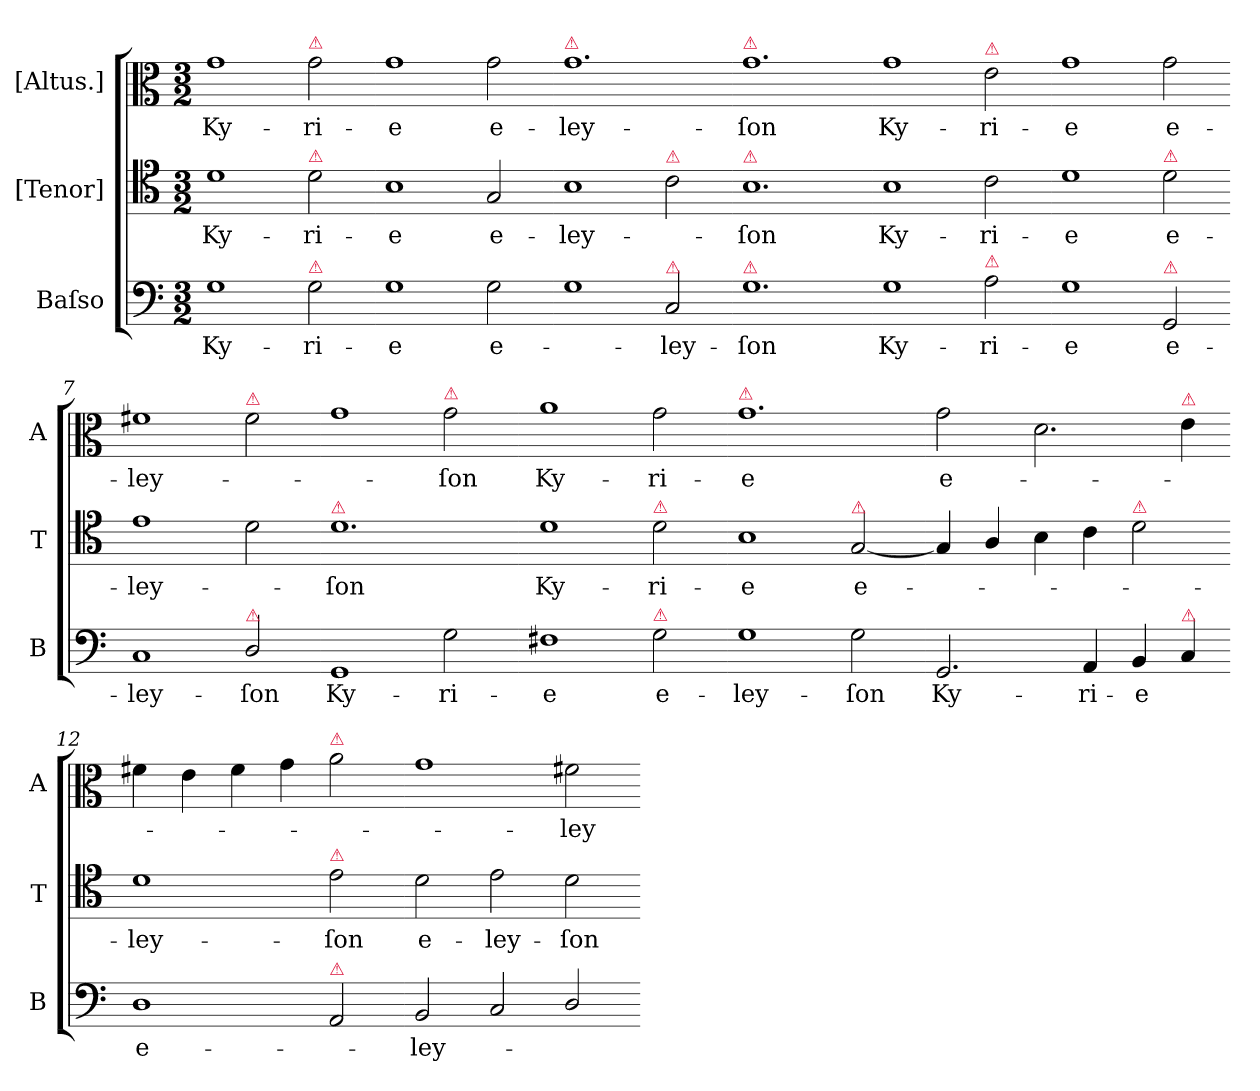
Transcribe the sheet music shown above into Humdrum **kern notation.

**kern	**text	**kern	**text	**kern	**text
*part3	*part3	*part2	*part2	*part1	*part1
*staff3	*staff3	*staff2	*staff2	*staff1	*staff1
*I"Baſso	*	*I"[Tenor]	*	*I"[Altus.]	*
*I'B	*	*I'T	*	*I'A	*
*clefF4	*	*clefC4	*	*clefC3	*
*k[]	*	*k[]	*	*k[]	*
*M3/2	*	*M3/2	*	*M3/2	*
=1	=1	=1	=1	=1	=1
1G	Ky-	1d	Ky-	1g	Ky-
!	!	!	!	!LO:TX:a:color=crimson:t=⚠	!
!	!	!LO:TX:a:color=crimson:t=⚠	!	!	!
!LO:TX:a:color=crimson:t=⚠	!	!	!	!	!
2G\	-ri-	2d\	-ri-	2g\	-ri-
=2-	=2-	=2-	=2-	=2-	=2-
1G	-e	1B	-e	1g	-e
2G\	e-	2G/	e-	2g\	e-
=3-	=3-	=3-	=3-	=3-	=3-
!	!	!	!	!LO:TX:a:color=crimson:t=⚠	!
1G	.	1B	-ley-	1.g	-ley-
!	!	!LO:TX:a:color=crimson:t=⚠	!	!	!
!LO:TX:a:color=crimson:t=⚠	!	!	!	!	!
2C/	-ley-	2c\	.	.	.
=4-	=4-	=4-	=4-	=4-	=4-
!	!	!	!	!LO:TX:a:color=crimson:t=⚠	!
!	!	!LO:TX:a:color=crimson:t=⚠	!	!	!
!LO:TX:a:color=crimson:t=⚠	!	!	!	!	!
1.G	-ſon	1.B	-ſon	1.g	-ſon
=5-	=5-	=5-	=5-	=5-	=5-
!	!LO:LY:i	!	!	!	!LO:LY:i
1G	Ky-	1B	Ky-	1g	Ky-
!	!	!	!	!LO:TX:a:color=crimson:t=⚠	!
!LO:TX:a:color=crimson:t=⚠	!	!	!	!	!
!	!LO:LY:i	!	!	!	!LO:LY:i
2A\	-ri-	2c\	-ri-	2e\	-ri-
=6-	=6-	=6-	=6-	=6-	=6-
!	!LO:LY:i	!	!	!	!LO:LY:i
1G	-e	1d	-e	1g	-e
!	!	!LO:TX:a:color=crimson:t=⚠	!	!	!
!LO:TX:a:color=crimson:t=⚠	!	!	!	!	!
!	!LO:LY:i	!	!	!	!LO:LY:i
2GG/	e-	2d\	e-	2g\	e-
=7-	=7-	=7-	=7-	=7-	=7-
!	!LO:LY:i	!	!	!	!LO:LY:i
1C	-ley-	1e	-ley-	1f#X	-ley-
!	!	!	!	!LO:TX:a:color=crimson:t=⚠	!
!LO:TX:a:color=crimson:t=⚠	!	!	!	!	!
!	!LO:LY:i	!	!	!	!
2D/	-ſon	2d\	.	2f#\	.
=8-	=8-	=8-	=8-	=8-	=8-
!	!	!LO:TX:a:color=crimson:t=⚠	!	!	!
1GG	Ky-	1.d	-ſon	1g	.
!	!	!	!	!LO:TX:a:color=crimson:t=⚠	!
!	!	!	!	!	!LO:LY:i
2G\	-ri-	.	.	2g\	-ſon
=9-	=9-	=9-	=9-	=9-	=9-
1F#X	-e	1d	Ky-	1a	Ky-
!	!	!LO:TX:a:color=crimson:t=⚠	!	!	!
!LO:TX:a:color=crimson:t=⚠	!	!	!	!	!
2G\	e-	2d\	-ri-	2g\	-ri-
=10-	=10-	=10-	=10-	=10-	=10-
!	!	!	!	!LO:TX:a:color=crimson:t=⚠	!
1G	-ley-	1B	-e	1.g	-e
!	!	!LO:TX:a:color=crimson:t=⚠	!	!	!
2G\	-ſon	[2G/	e-	.	.
=11-	=11-	=11-	=11-	=11-	=11-
2.GG/	Ky-	4G/]	.	2g\	e-
.	.	4A/	.	.	.
.	.	4B\	.	2.d\	.
4AA/	-ri-	4c\	.	.	.
!	!	!LO:TX:a:color=crimson:t=⚠	!	!	!
4BB/	-e	2d\	.	.	.
!	!	!	!	!LO:TX:a:color=crimson:t=⚠	!
!LO:TX:a:color=crimson:t=⚠	!	!	!	!	!
4C/	.	.	.	4e\	.
=12-	=12-	=12-	=12-	=12-	=12-
1D	e-	1d	-ley-	4f#X\	.
.	.	.	.	4e\	.
.	.	.	.	4f#\	.
.	.	.	.	4g\	.
!	!	!	!	!LO:TX:a:color=crimson:t=⚠	!
!	!	!LO:TX:a:color=crimson:t=⚠	!	!	!
!LO:TX:a:color=crimson:t=⚠	!	!	!	!	!
2AA/	.	2e\	-ſon	2a\	.
=13-	=13-	=13-	=13-	=13-	=13-
2BB/	-ley-	2d\	e-	1g	.
2C/	.	2e\	-ley-	.	.
2D/	.	2d\	-ſon	2f#X\	-ley-
=-	=-	=-	=-	=-	=-
*-	*-	*-	*-	*-	*-
